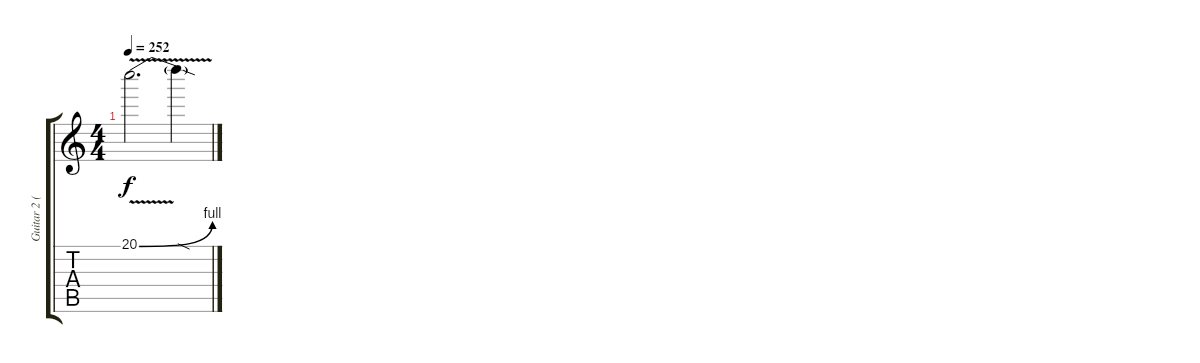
\track ("Guitar 2 (Solo)" "Guitar 2 (") {instrument distortionguitar}
\staff {score tabs}
\tuning (E4 B3 G3 D3 A2 D2) {hide}
\ts (4 4)
\tempo 252
\clef g2
\ks c
20.1{be (bend 0 0 60 4) v}.2{d dy f} 20.1{sod t}.4
